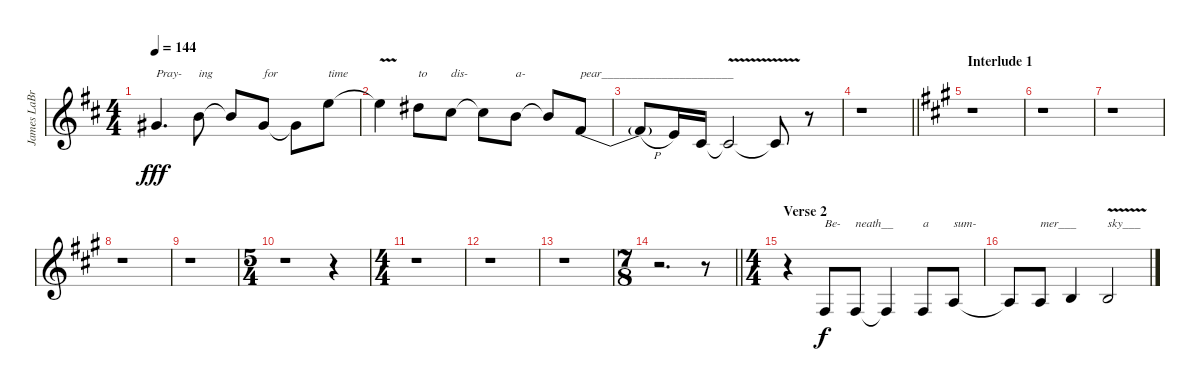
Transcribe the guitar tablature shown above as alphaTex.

\track ("James LaBrie" "James LaBr") {instrument lead6voice}
\staff {score}
\tuning (E4 B3 G3 D3 A2 E2) {hide}
\ts (4 4)
\tempo 144
\clef g2
\ks bminor
4.1.4{d txt "Pray-" dy fff} 7.1.8{txt "ing"} 7.1{t}.8 4.1.8{txt "for"} 4.1{t}.8 12.1.8{txt "time"} |
12.1{v t}.4 11.1.8{txt "to"} 9.1.8{txt "dis-"} 9.1{t}.8 7.1.8{txt "a-"} 7.1{t}.8 2.1{be (custom 0 0 10 2 20 2 30 0 60 0)}.8{txt "pear______________________"} |
2.1{h t}.8 0.1.16 2.2.16 2.2{v t}.2 2.2{t}.8 r.8 |
\barLineRight lightlight
r.1 |
\section ("" "Interlude 1")
\ks f#minor
r.1 |
r.1 |
r.1 |
r.1 |
r.1 |
\ts (5 4)
r.1 r.4 |
\ts (4 4)
r.1 |
r.1 |
r.1 |
\ts (7 8)
\barLineRight lightlight
r.2{d} r.8 |
\ts (4 4)
\section ("" "Verse 2")
r.4 4.4.8{txt "Be-" dy f} 4.4.8{txt "neath__"} 4.4{t}.4 4.4.8{txt "a"} 2.3.8{txt "sum-"} |
2.3{t}.8 2.3.8{txt "mer___"} 0.2.4 0.2{v}.2{txt "sky___"}
